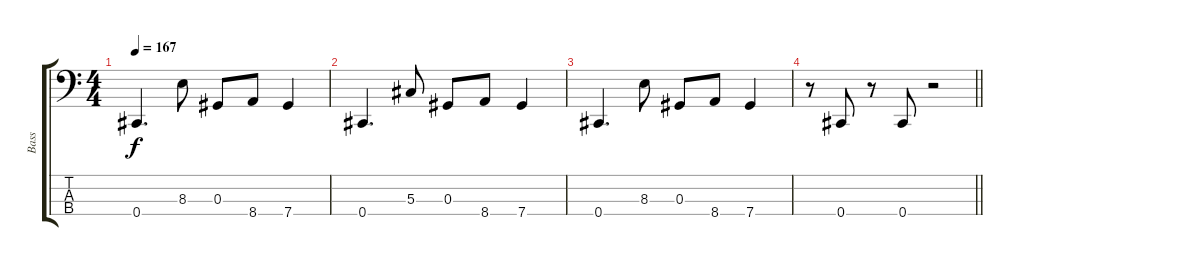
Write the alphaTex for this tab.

\track ("Bass" "Bass") {instrument electricbasspick}
\staff {score tabs}
\tuning (Gb2 Db2 Ab1 Db1) {hide}
\ts (4 4)
\tempo 167
\clef f4
\ks c
0.4.4{d dy f} 8.3.8 0.3.8 8.4.8 7.4.4 |
0.4.4{d} 5.3.8 0.3.8 8.4.8 7.4.4 |
0.4.4{d} 8.3.8 0.3.8 8.4.8 7.4.4 |
\barLineRight lightlight
r.8 0.4.8 r.8 0.4.8 r.2
